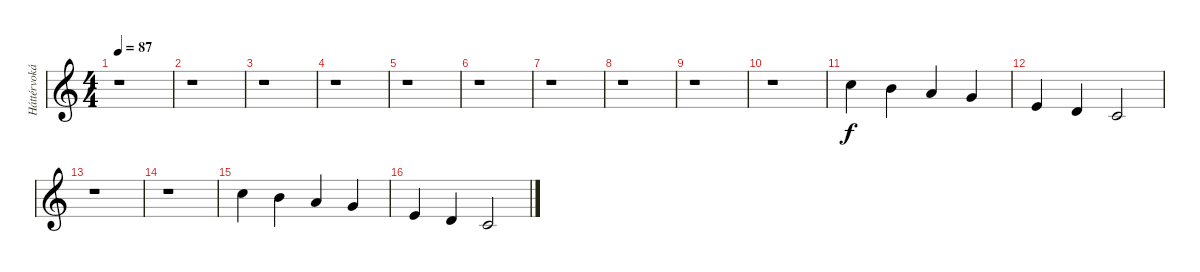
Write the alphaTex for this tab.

\track ("Háttérvokál" "Háttérvoká") {instrument choiraahs}
\staff {score}
\tuning (E4 B3 G3 D3 A2 E2) {hide}
\ts (4 4)
\tempo 87
\clef g2
\ks c
r.1{dy f} |
r.1 |
r.1 |
r.1 |
r.1 |
r.1 |
r.1 |
r.1 |
r.1 |
r.1 |
8.1.4 7.1.4 5.1.4 3.1.4 |
0.1.4 3.2.4 1.2.2 |
r.1 |
r.1 |
8.1.4 7.1.4 5.1.4 3.1.4 |
0.1.4 3.2.4 1.2.2
